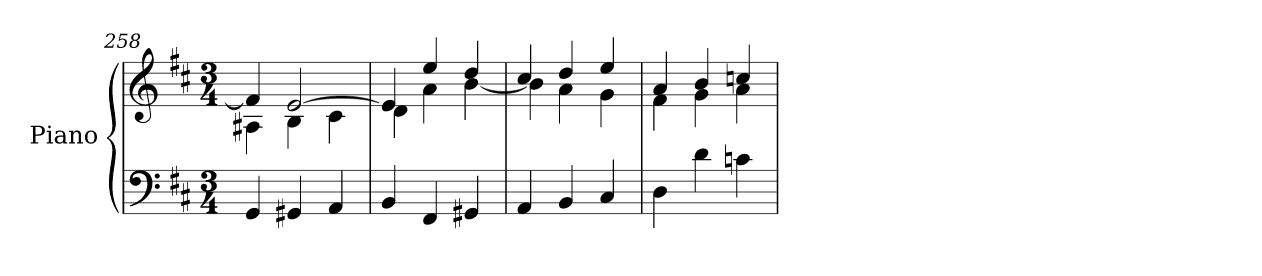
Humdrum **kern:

**kern	**kern
*part1	*part1
*staff2	*staff1
*I"Piano	*
*I'Pno.	*
*clefF4	*clefG2
*k[f#c#]	*k[f#c#]
*M3/4	*M3/4
=258	=258
*	*^
4GG/	4f#/]	4A#X\
4GG#X/	[2e/	4B\
4AA/	.	4c#\
=259	=259	=259
4BB/	4e/]	4d\
4FF#/	4ee/	4a\
4GG#X/	4dd/	[4b\
=260	=260	=260
4AA/	4cc#/	4b\]
4BB/	4dd/	4a\
4C#/	4ee/	4g\
=261	=261	=261
4D\	4a/	4f#\
4d\	4b/	4g\
4cn\	4ccn/	4a\
*	*v	*v
=	=
*-	*-
